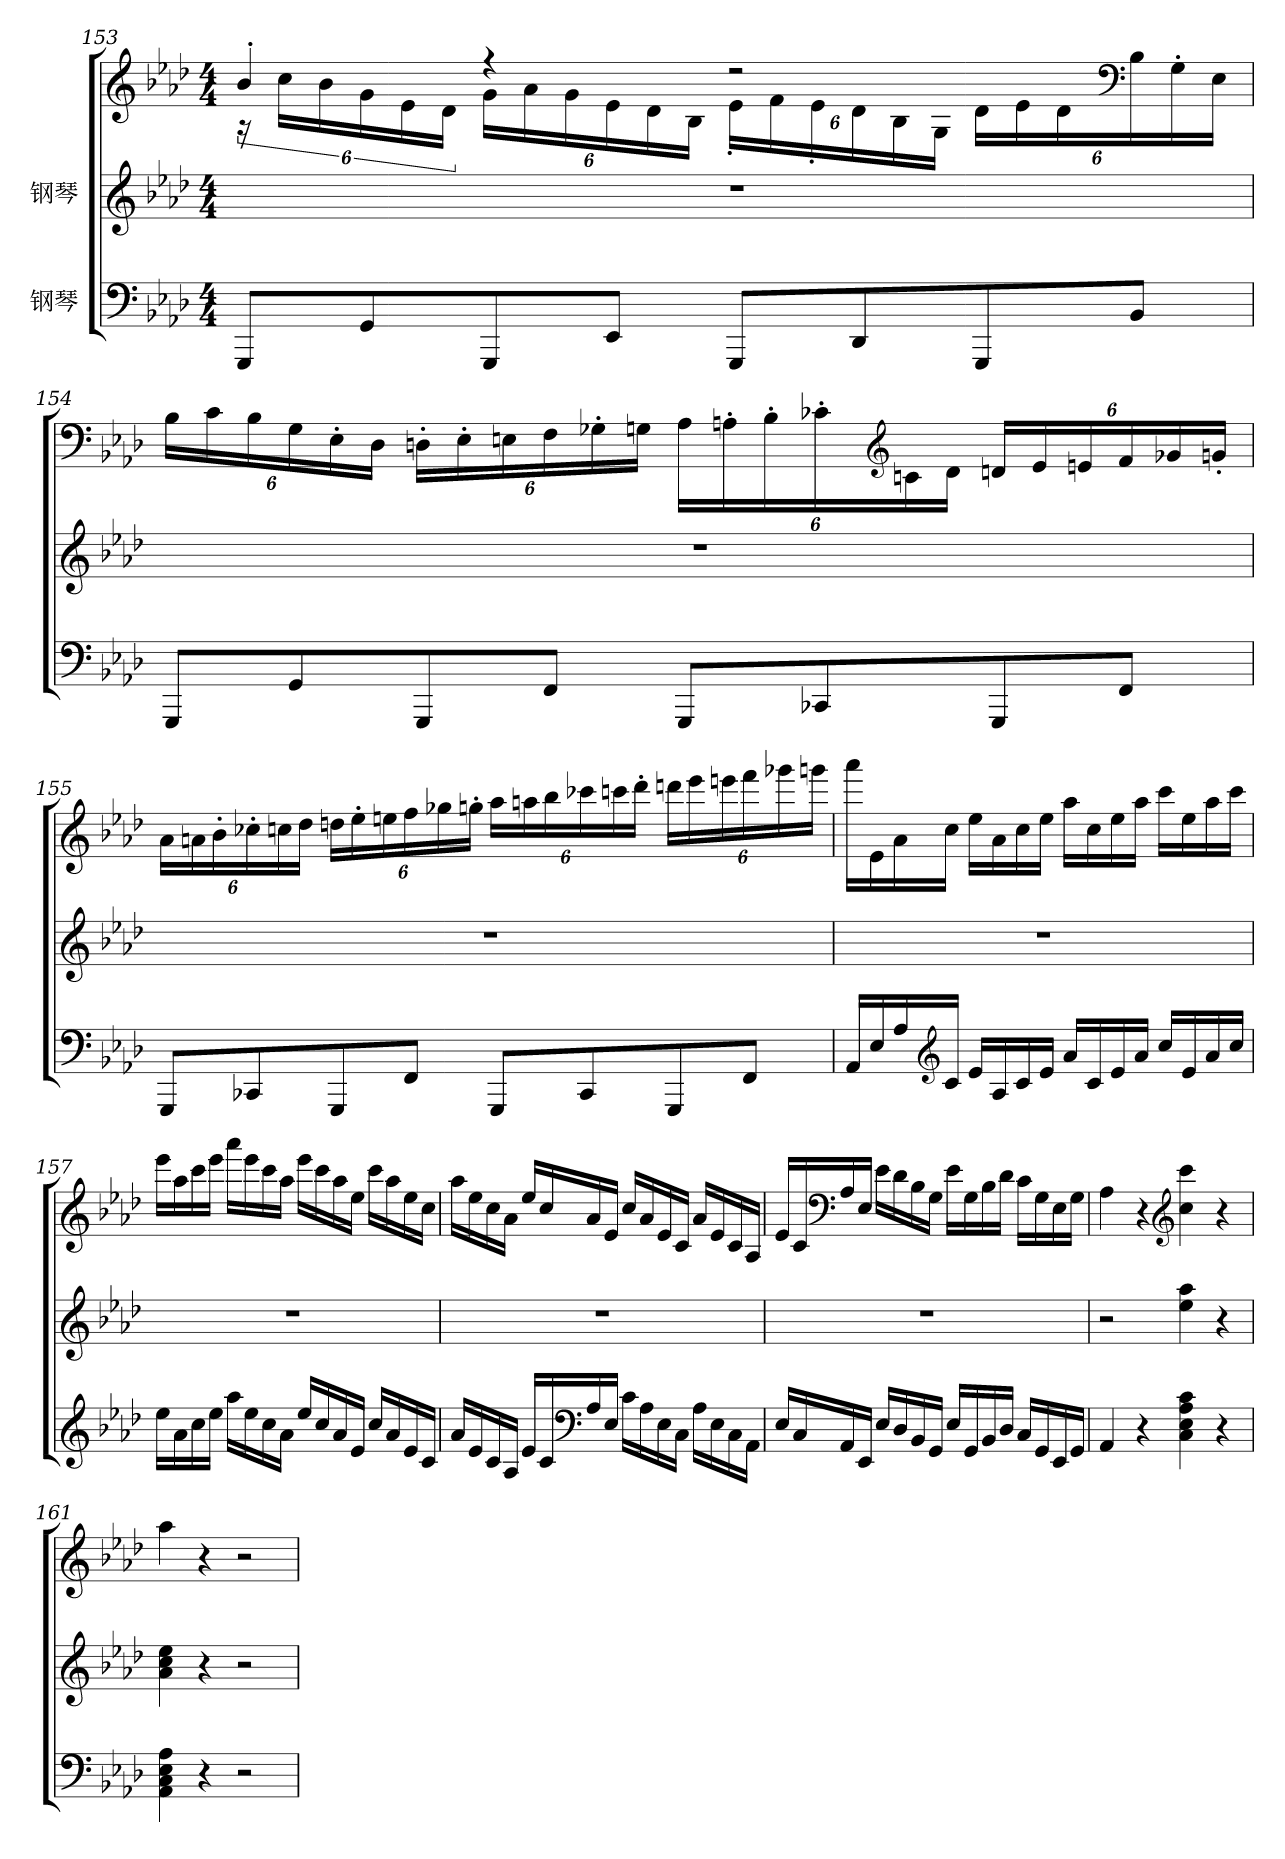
**kern	**kern	**kern
*part2	*part1	*part1
*staff3	*staff2	*staff1
*I"钢琴	*I"钢琴	*
!!LO:PB:g=z
*clefF4	*clefG2	*clefG2
*k[b-e-a-d-]	*k[b-e-a-d-]	*k[b-e-a-d-]
*M4/4	*M4/4	*M4/4
=153	=153	=153
*	*	*^
8GGG/L	1r	4b-'/	24r
.	.	.	24cc\LL
.	.	.	24b-\
*	*	*	*Xbrackettup
8GG/	.	.	24g\
.	.	.	24e-\
.	.	.	24d-\JJ
8GGG/	.	4r	24g\LL
.	.	.	24a-\
.	.	.	24g\
8EE-/J	.	.	24e-\
.	.	.	24d-\
.	.	.	24B-\JJ
8GGG/L	.	2r	24e-'\LL
.	.	.	24f\
.	.	.	24e-'\
8DD-/	.	.	24d-\
.	.	.	24B-\
.	.	.	24G\JJ
8GGG/	.	.	24d-\LL
.	.	.	24e-\
.	.	.	24d-\
*	*	*clefF4	*
8BB-/J	.	.	24B-\
.	.	.	24G'\
.	.	.	24E-\JJ
*	*	*v	*v
!!LO:LB:g=z
=154	=154	=154
8GGG/L	1r	24B-\LL
.	.	24c\
.	.	24B-\
8GG/	.	24G\
.	.	24E-'\
.	.	24D-\JJ
8GGG/	.	24Dn'\LL
.	.	24E-'\
.	.	24En\
8FF/J	.	24F\
.	.	24G-X'\
.	.	24Gn\JJ
8GGG/L	.	24A-\LL
.	.	24An'\
.	.	24B-'\
8CC-X/	.	24c-X'\
*	*	*clefG2
.	.	24cn\
.	.	24d-\JJ
8GGG/	.	24dn/LL
.	.	24e-/
.	.	24en/
8FF/J	.	24f/
.	.	24g-X/
.	.	24gn'/JJ
!!LO:LB:g=z
=155	=155	=155
8GGG/L	1r	24a-\LL
.	.	24an\
.	.	24b-'\
8CC-X/	.	24cc-X'\
.	.	24ccn\
.	.	24dd-\JJ
8GGG/	.	24ddn\LL
.	.	24ee-'\
.	.	24een\
8FF/J	.	24ff\
.	.	24gg-X\
.	.	24ggn'\JJ
8GGG/L	.	24aa-\LL
.	.	24aan\
.	.	24bb-\
8CC-/	.	24ccc-X\
.	.	24cccn\
.	.	24ddd-'\JJ
8GGG/	.	24dddn\LL
.	.	24eee-\
.	.	24eeen\
8FF/J	.	24fff\
.	.	24ggg-X\
.	.	24gggn\JJ
!!LO:LB:g=z
=156	=156	=156
16AA-/LL	1r	16aaa-\LL
16E-/	.	16e-\
16A-/	.	16a-\
*clefG2	*	*
16c/JJ	.	16cc\JJ
16e-/LL	.	16ee-\LL
16A-/	.	16a-\
16c/	.	16cc\
16e-/JJ	.	16ee-\JJ
16a-/LL	.	16aa-\LL
16c/	.	16cc\
16e-/	.	16ee-\
16a-/JJ	.	16aa-\JJ
16cc/LL	.	16ccc\LL
16e-/	.	16ee-\
16a-/	.	16aa-\
16cc/JJ	.	16ccc\JJ
=157	=157	=157
16ee-\LL	1r	16eee-\LL
16a-\	.	16aa-\
16cc\	.	16ccc\
16ee-\JJ	.	16eee-\JJ
16aa-\LL	.	16aaa-\LL
16ee-\	.	16eee-\
16cc\	.	16ccc\
16a-\JJ	.	16aa-\JJ
16ee-/LL	.	16eee-\LL
16cc/	.	16ccc\
16a-/	.	16aa-\
16e-/JJ	.	16ee-\JJ
16cc/LL	.	16ccc\LL
16a-/	.	16aa-\
16e-/	.	16ee-\
16c/JJ	.	16cc\JJ
!!LO:PB:g=z
=158	=158	=158
16a-/LL	1r	16aa-\LL
16e-/	.	16ee-\
16c/	.	16cc\
16A-/JJ	.	16a-\JJ
16e-/LL	.	16ee-/LL
16c/	.	16cc/
*clefF4	*	*
16A-/	.	16a-/
16E-/JJ	.	16e-/JJ
16c\LL	.	16cc/LL
16A-\	.	16a-/
16E-\	.	16e-/
16C\JJ	.	16c/JJ
16A-\LL	.	16a-/LL
16E-\	.	16e-/
16C\	.	16c/
16AA-\JJ	.	16A-/JJ
=159	=159	=159
16E-/LL	1r	16e-/LL
16C/	.	16c/
*	*	*clefF4
16AA-/	.	16A-/
16EE-/JJ	.	16E-/JJ
16E-/LL	.	16e-\LL
16D-/	.	16d-\
16BB-/	.	16B-\
16GG/JJ	.	16G\JJ
16E-/LL	.	16e-\LL
16GG/	.	16G\
16BB-/	.	16B-\
16D-/JJ	.	16d-\JJ
16C/LL	.	16c\LL
16GG/	.	16G\
16EE-/	.	16E-\
16GG/JJ	.	16G\JJ
!!LO:LB:g=z
=160	=160	=160
4AA-/	2r	4A-\
4r	.	4r
*	*	*clefG2
4C\ 4E-\ 4A-\ 4c\	4ee-\ 4aa-\	4cc\ 4ccc\
4r	4r	4r
=161	=161	=161
4AA-\ 4C\ 4E-\ 4A-\	4a-\ 4cc\ 4ee-\	4aa-\
4r	4r	4r
2r	2r	2r
=	=	=
*-	*-	*-
